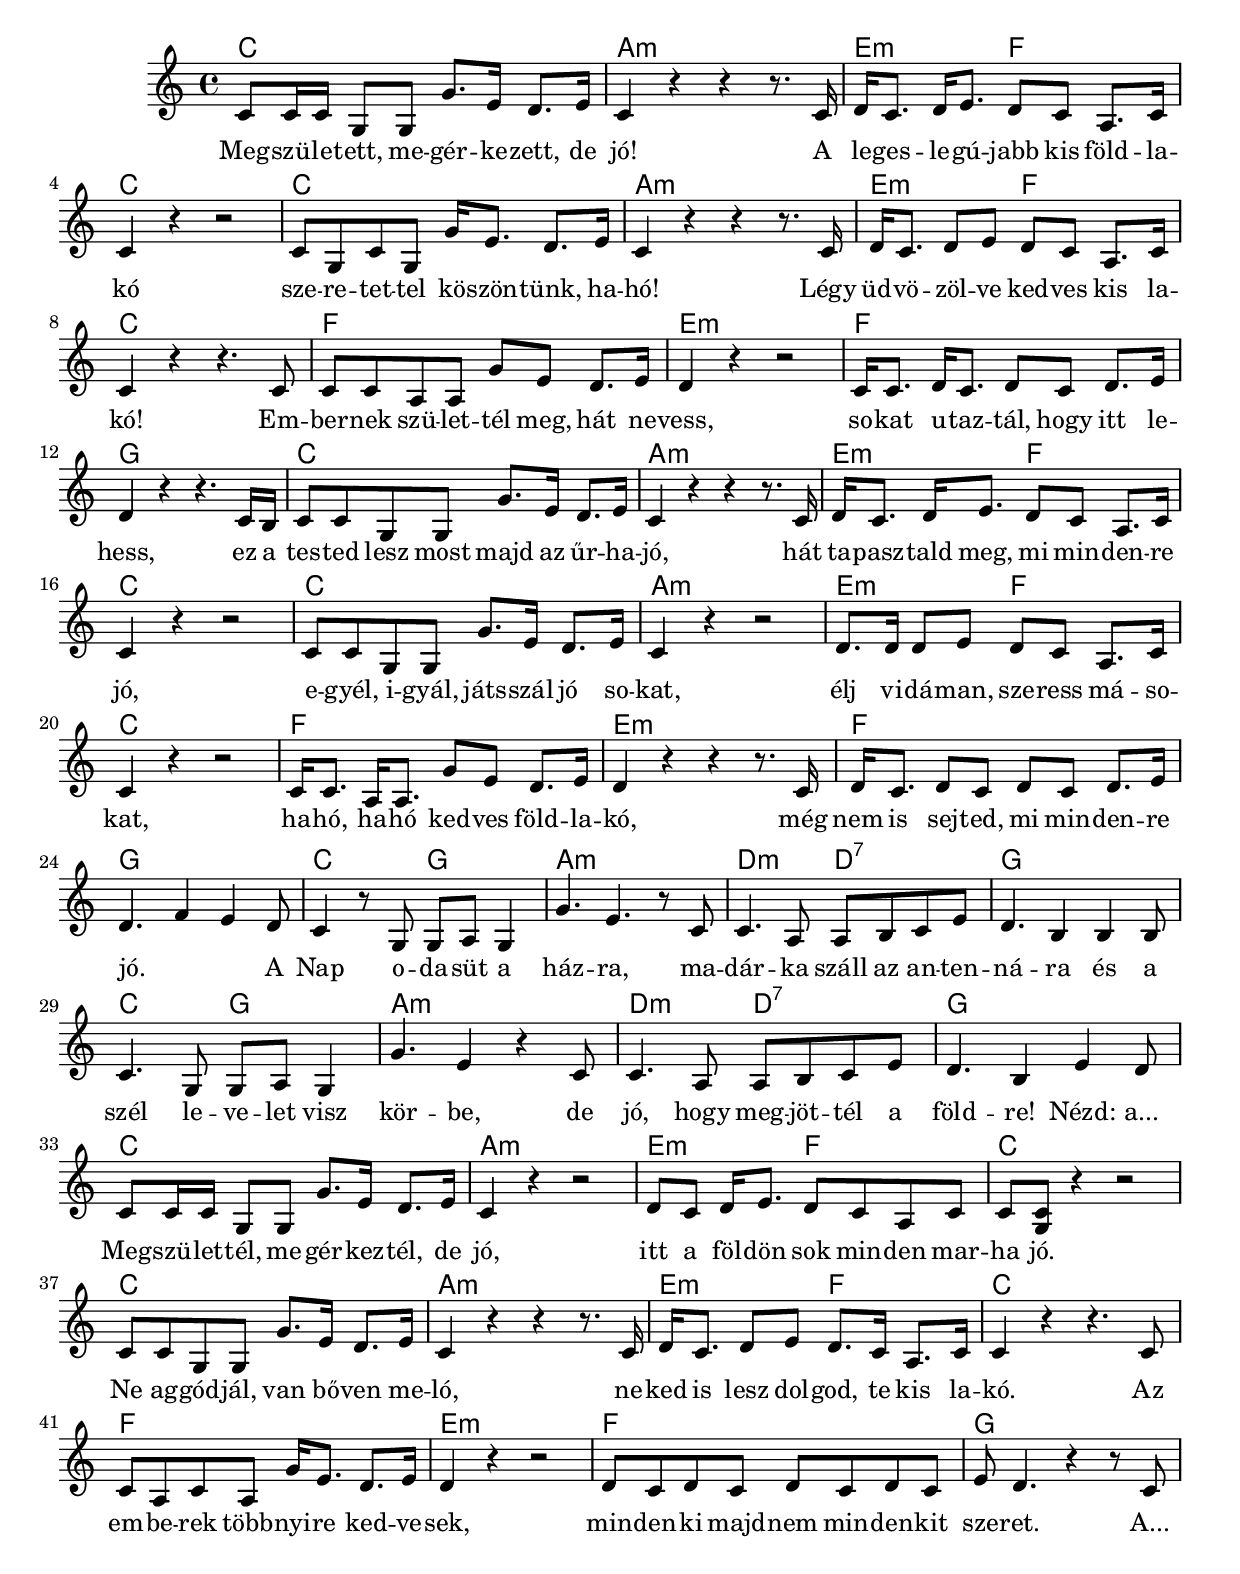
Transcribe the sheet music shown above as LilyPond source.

\include "deutsch.ly"
\version "2.10.33"
<<
  \chords { 
    c1 a:m e2:m f c1 
    c1 a:m e2:m f c1 
    f e:m f g:
    c1 a:m e2:m f c1 
    c1 a:m e2:m f c1 
    f e:m f g:
    c2 g a1:m d2:m d2:7 g1
    c2 g a1:m d2:m d2:7 g1 
    c1 a:m e2:m f c1 
    c1 a:m e2:m f c1 
    f e:m f g:  }
  \relative c' { 
    c8 c16 c g8 g g'8. e16 d8. e16 c4 r4 r4 r8. c16 % Megszül
    d16 c8. d16 e8. d8 c a8. c16 c4 r4 r2
    c8 g8 c g g'16 e8. d8. e16 c4 r4 r4 r8. c16 % Szeretettel
    d16 c8. d8 e8 d8 c a8. c16 c4 r4 r4. c8
    c8 c a a g'8 e8 d8. e16 d4 r4 r2 % Embernek
    c16 c8. d16 c8. d8 c d8. e16 d4 r4 r4. c16 h
    c8 c g8 g g'8. e16 d8. e16 c4 r4 r4 r8. c16 % Ez a / tested
    d16 c8. d16 e8. d8 c a8. c16 c4 r4 r2
    c8 c g8 g g'8. e16 d8. e16 c4 r4 r2 % Egyél
    d8. d16 d8 e d c a8. c16 c4 r4 r2
    c16 c8. a16 a8. g'8 e8 d8. e16 d4 r4 r4 r8. c16 % Hahó
    d16 c8. d8 c8 d8 c d8. e16 d4. f4 e d8 

    c4 r8 g g a g4 g'4. e4. r8 % A Nap
    c8 c4. a8 a h c e d4. h4 % madárka
    h4 h8 c4. g8 g a g4 g'4. e4 r4 % és a szél
    c8 c4. a8 a h c e d4. h4 e4 d8  % de jó ... Nézd

    c8 c16 c g8 g g'8. e16 d8. e16 c4 r4 r2 % Megszül
    d8 c8 d16 e8. d8 c a8 c c <<c g8>> r4 r2
    c8 c g8 g g'8. e16 d8. e16 c4 r4 r4 r8. c16 % Ne aggódjál
    d16 c8. d8 e8 d8. c16 a8. c16 c4 r4 r4. c8
    c8 a8 c a g'16 e8. d8. e16 d4 r4 r2 % Az emberek
    d8 c d c d c d c e d4. r4 r8 c
  }
  \addlyrics {
    Meg -- szü -- le -- tett, me -- gér -- ke -- zett, de jó!
    A le -- ges -- le -- gú -- jabb kis föld -- la -- kó
    sze -- re -- tet -- tel kö -- szön -- tünk, ha -- hó!
    Légy üd -- vö -- zöl -- ve ked -- ves kis la -- kó!
    Em -- ber -- nek szü -- let -- tél meg, hát ne -- vess,
    so -- kat u -- taz -- tál, hogy itt le -- hess,
    ez a tes -- ted lesz most majd az űr -- ha -- jó,
    hát ta -- pasz -- tald meg, mi min -- den -- re jó,
    e -- gyél, i -- gyál, játs -- szál jó so -- kat,
    élj vi -- dá -- man, sze -- ress má -- so -- kat,
    ha -- hó, ha -- hó ked -- ves föld -- la -- kó,
    még nem is sej -- ted, mi min -- den -- re jó._ _ _

    A Nap o -- da -- süt a ház -- ra,
    ma -- dár -- ka száll az an -- ten -- ná -- ra
    és a szél le -- ve -- let visz kör -- be,
    de jó, hogy meg -- jöt -- tél a föld -- re!  

    Nézd: a...

    Meg -- szü -- let -- tél, me -- gér -- kez -- tél, de jó,
    itt a föl -- dön sok min -- den mar -- ha jó.
    Ne ag -- gód -- jál, van bő -- ven me -- ló,
    ne -- ked is lesz dol -- god, te kis la -- kó.
    Az em -- be -- rek több -- nyi -- re ked -- ve -- sek,
    min -- den -- ki majd -- nem min -- den -- kit sze -- ret.

    A...
  }
>>
instru = \relative c' { 
  \key c \major
  c c d e h h c c d d e fis g g g g
  c, c d e h h c c d d e fis g g g g
}
